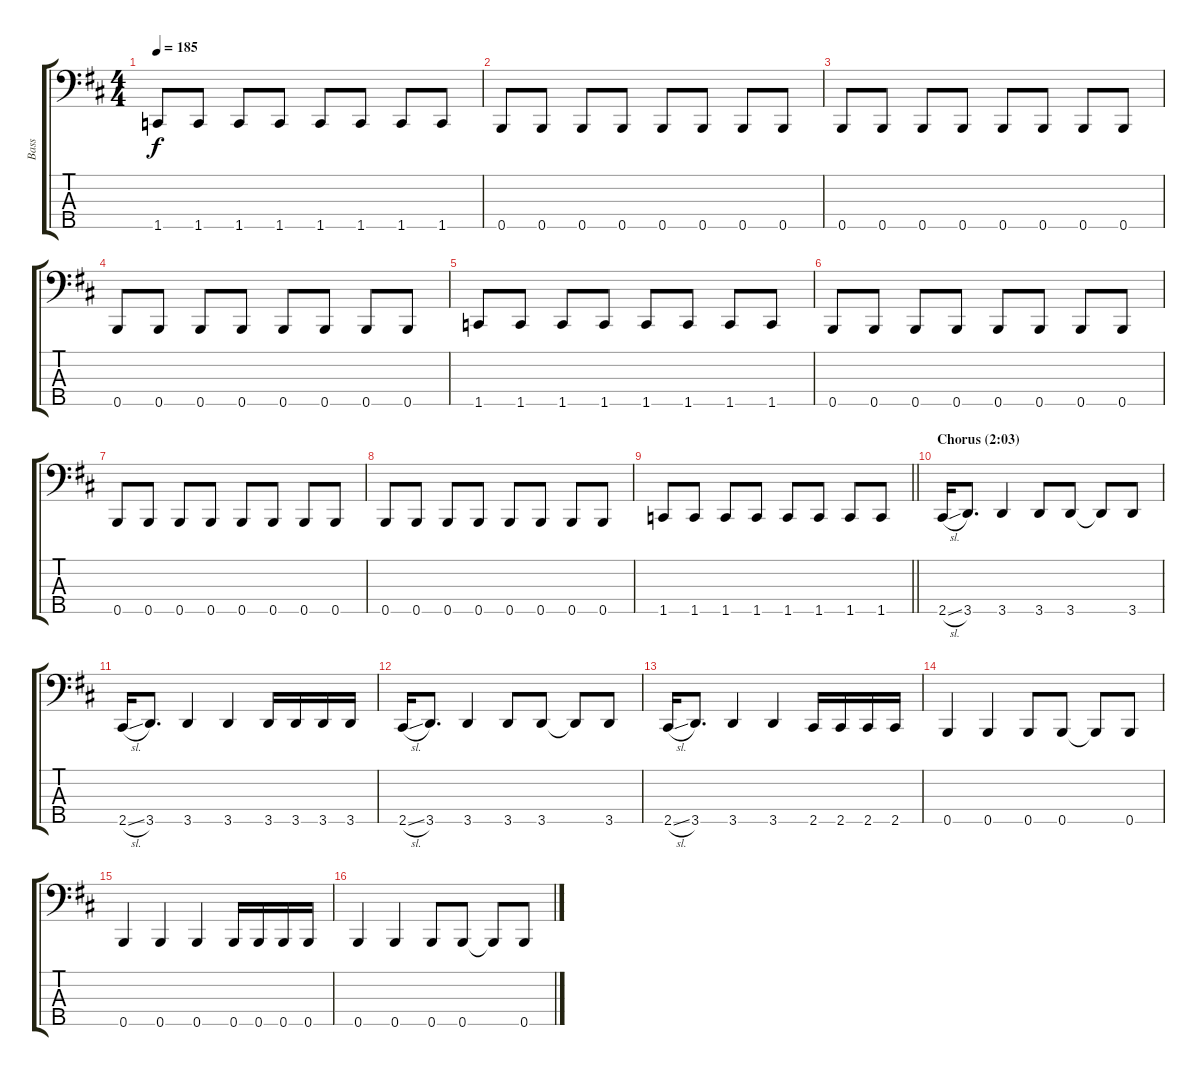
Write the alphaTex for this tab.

\track ("Bass" "Bass") {instrument electricbassfinger}
\staff {score tabs}
\tuning (G2 D2 A1 E1 B0) {hide}
\ts (4 4)
\tempo 185
\clef f4
\ks bminor
1.5.8{dy f} 1.5.8 1.5.8 1.5.8 1.5.8 1.5.8 1.5.8 1.5.8 |
0.5.8 0.5.8 0.5.8 0.5.8 0.5.8 0.5.8 0.5.8 0.5.8 |
0.5.8 0.5.8 0.5.8 0.5.8 0.5.8 0.5.8 0.5.8 0.5.8 |
0.5.8 0.5.8 0.5.8 0.5.8 0.5.8 0.5.8 0.5.8 0.5.8 |
1.5.8 1.5.8 1.5.8 1.5.8 1.5.8 1.5.8 1.5.8 1.5.8 |
0.5.8 0.5.8 0.5.8 0.5.8 0.5.8 0.5.8 0.5.8 0.5.8 |
0.5.8 0.5.8 0.5.8 0.5.8 0.5.8 0.5.8 0.5.8 0.5.8 |
0.5.8 0.5.8 0.5.8 0.5.8 0.5.8 0.5.8 0.5.8 0.5.8 |
\barLineRight lightlight
1.5.8 1.5.8 1.5.8 1.5.8 1.5.8 1.5.8 1.5.8 1.5.8 |
\section ("" "Chorus (2:03)")
2.5{sl}.16 3.5.8{d} 3.5.4 3.5.8 3.5.8 3.5{t}.8 3.5.8 |
2.5{sl}.16 3.5.8{d} 3.5.4 3.5.4 3.5.16 3.5.16 3.5.16 3.5.16 |
2.5{sl}.16 3.5.8{d} 3.5.4 3.5.8 3.5.8 3.5{t}.8 3.5.8 |
2.5{sl}.16 3.5.8{d} 3.5.4 3.5.4 2.5.16 2.5.16 2.5.16 2.5.16 |
0.5.4 0.5.4 0.5.8 0.5.8 0.5{t}.8 0.5.8 |
0.5.4 0.5.4 0.5.4 0.5.16 0.5.16 0.5.16 0.5.16 |
0.5.4 0.5.4 0.5.8 0.5.8 0.5{t}.8 0.5.8
